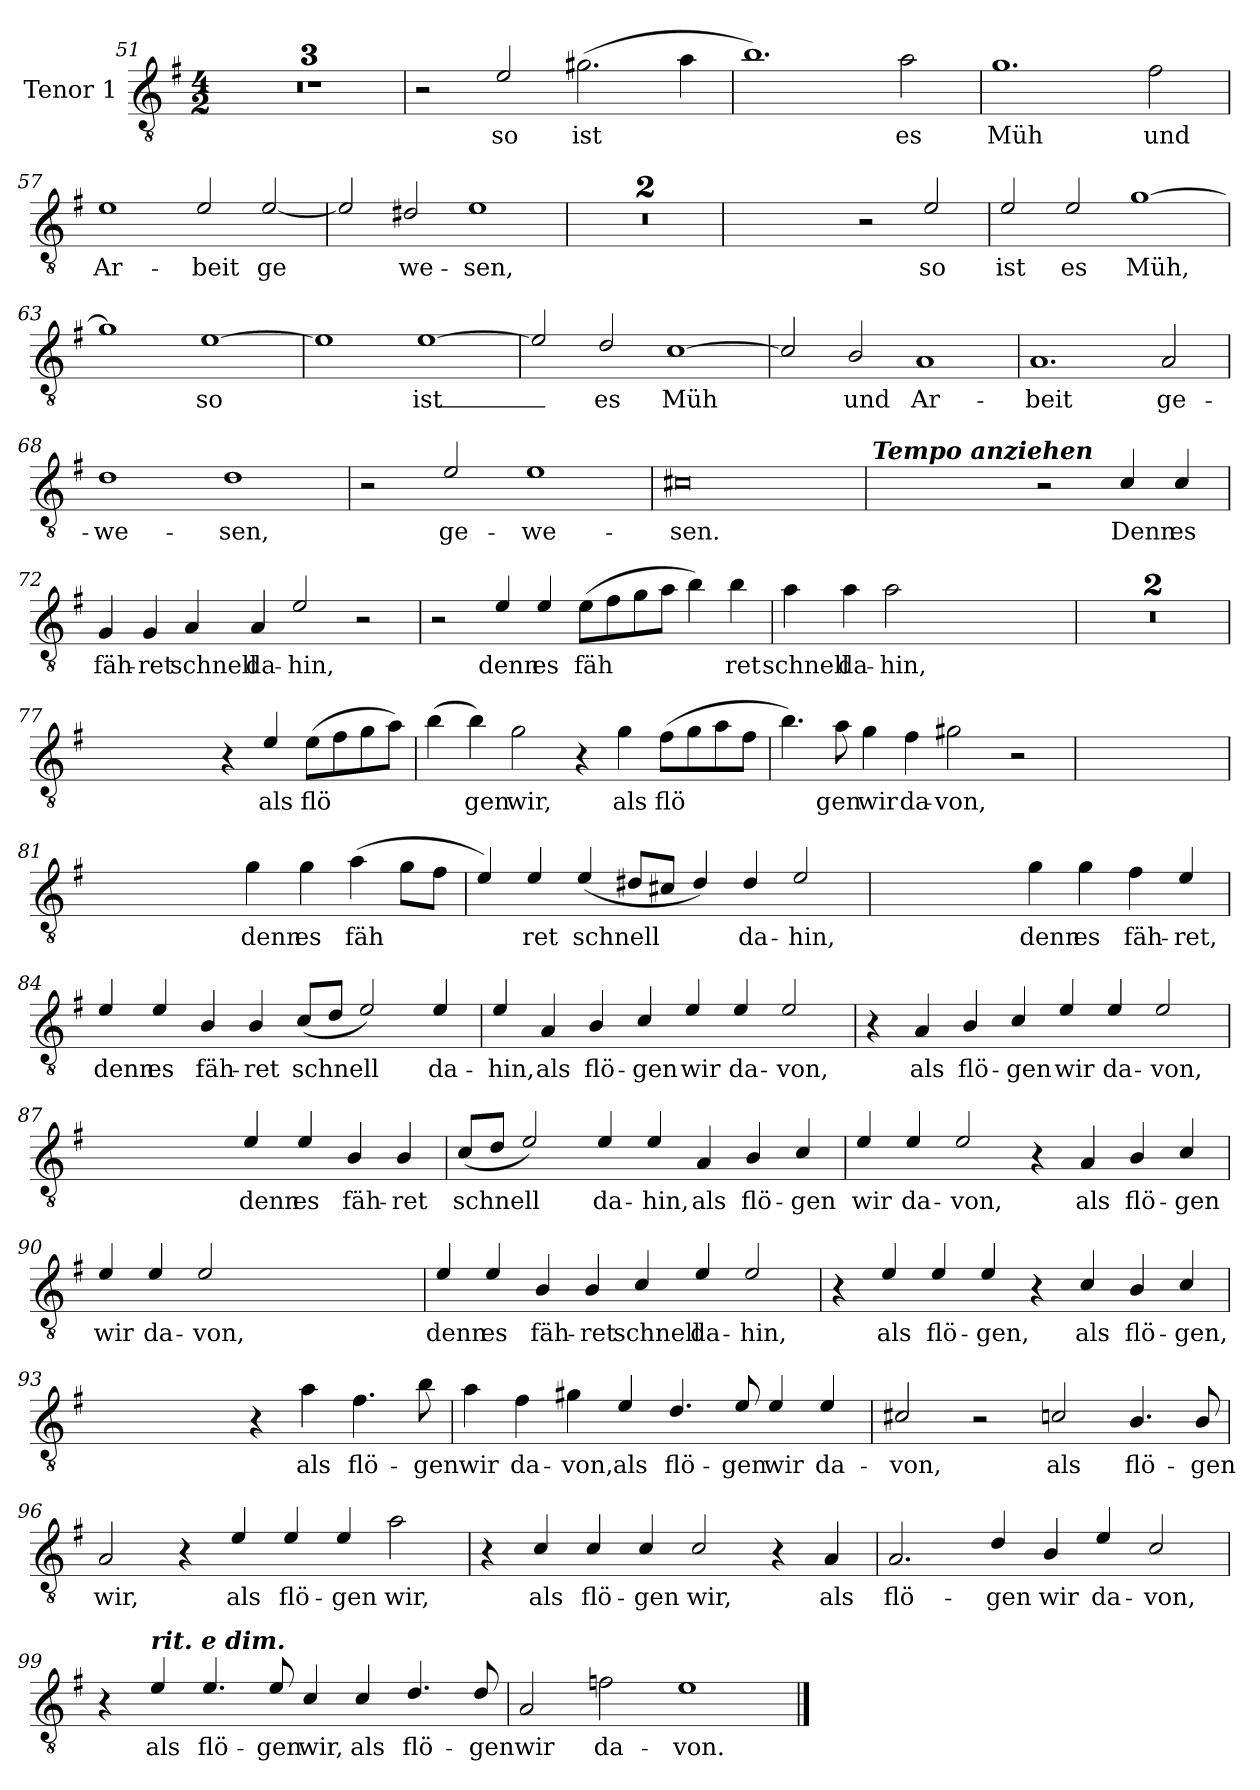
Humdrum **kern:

**kern	**text
*part1	*part1
*staff1	*staff1
*I"Tenor 1	*
*I'T 1	*
*clefGv2	*
*ITrd4c7	*
*k[]	*
*M4/2	*
=51	=51
0r	.
=52	=52
0r	.
=53	=53
0r	.
=54	=54
2r	.
!	!LO:LY:b
2A/	so
!	!LO:LY:b
(2.c#X\	ist
4d\	.
=55	=55
1.e)	.
!	!LO:LY:b
2d\	es
!!LO:LB:g=z
=56	=56
!	!LO:LY:b
1.c	Müh
!	!LO:LY:b
2B\	und
=57	=57
!	!LO:LY:b
1A	Ar-
!	!LO:LY:b
2A/	beit
!	!LO:LY:b
[2A/	ge-
!!LO:LB:g=z
=58	=58
!	!LO:LY:b
2A/]	_-
!	!LO:LY:b
2G#X/	we-
!	!LO:LY:b
1A	sen,
=59	=59
0r	.
=60	=60
0r	.
=61	=61
2ryy	.
2ryy	.
2r	.
!	!LO:LY:b
2A/	so
=62	=62
!	!LO:LY:b
2A/	ist
!	!LO:LY:b
2A/	es
!	!LO:LY:b
[1c	Müh,
=63	=63
1c]	.
!	!LO:LY:b
[1A	so
!!LO:LB:g=z
=64	=64
1A]	.
!	!LO:LY:b
[1A	ist_-
!!LO:LB:g=z
=65	=65
!	!LO:LY:b
2A/]	_
!	!LO:LY:b
2G/	es
!	!LO:LY:b
[1F	Müh
=66	=66
2F/]	.
!	!LO:LY:b
2E/	und
!	!LO:LY:b
1D	Ar-
=67	=67
!	!LO:LY:b
1.D	beit
!	!LO:LY:b
2D/	ge-
=68	=68
!	!LO:LY:b
1G	we-
!	!LO:LY:b
1G	sen,
=69	=69
2r	.
!	!LO:LY:b
2A/	ge-
!	!LO:LY:b
1A	we-
!!LO:LB:g=z
=70	=70
!	!LO:LY:b
0F#X	sen.
=71	=71
!LO:TX:a:Bi:t=Tempo anziehen	!
2ryy	.
2ryy	.
2r	.
!	!LO:LY:b
4F/	Denn
!	!LO:LY:b
4F/	es
=72	=72
!	!LO:LY:b
4C/	fäh-
!	!LO:LY:b
4C/	ret
!	!LO:LY:b
4D/	schnell
!	!LO:LY:b
4D/	da-
!	!LO:LY:b
2A/	hin,
2r	.
!!LO:PB:g=z
=73	=73
2r	.
!	!LO:LY:b
4A/	denn
!	!LO:LY:b
4A/	es
!	!LO:LY:b
(8A\L	fäh
8B\	.
8c\	.
8d\J	.
4e\)	.
!	!LO:LY:b
4e\	ret
=74	=74
!	!LO:LY:b
4d\	schnell
!	!LO:LY:b
4d\	da-
!	!LO:LY:b
2d\	hin,
2ryy	.
2ryy	.
=75	=75
0r	.
=76	=76
0r	.
=77	=77
2ryy	.
2ryy	.
4r	.
!	!LO:LY:b
4A/	als
!	!LO:LY:b
(8A\L	flö
8B\	.
8c\	.
8d\J)	.
!!LO:LB:g=z
=78	=78
!	!LO:LY:b
(4e\	_-
!	!LO:LY:b
4e\)	gen
!	!LO:LY:b
2c\	wir,
4r	.
!	!LO:LY:b
4c\	als
!	!LO:LY:b
(8B\L	flö
8c\	.
8d\	.
8B\J	.
=79	=79
4.e\)	.
!	!LO:LY:b
8d\	gen
!	!LO:LY:b
4c\	wir
!	!LO:LY:b
4B\	da-
!	!LO:LY:b
2c#X\	von,
2r	.
=80	=80
0ryy	.
=81	=81
2ryy	.
2ryy	.
!	!LO:LY:b
4c\	denn
!	!LO:LY:b
4c\	es
!	!LO:LY:b
(4d\	fäh
8c\L	.
8B\J	.
!!LO:LB:g=z
=82	=82
4A/)	.
!	!LO:LY:b
4A/	ret
!	!LO:LY:b
(4A/	schnell
8G#X/L	.
8F#X/J	.
4G#/)	.
!	!LO:LY:b
4G#/	da-
!	!LO:LY:b
2A/	hin,
!!LO:LB:g=z
=83	=83
2ryy	.
2ryy	.
!	!LO:LY:b
4c\	denn
!	!LO:LY:b
4c\	es
!	!LO:LY:b
4B\	fäh-
!	!LO:LY:b
4A/	ret,
=84	=84
!	!LO:LY:b
4A/	denn
!	!LO:LY:b
4A/	es
!	!LO:LY:b
4E/	fäh-
!	!LO:LY:b
4E/	ret
!	!LO:LY:b
(8F/L	schnell
8G/J	.
2A/)	.
!	!LO:LY:b
4A/	da-
=85	=85
!	!LO:LY:b
4A/	hin,
!	!LO:LY:b
4D/	als
!	!LO:LY:b
4E/	flö-
!	!LO:LY:b
4F/	gen
!	!LO:LY:b
4A/	wir
!	!LO:LY:b
4A/	da-
!	!LO:LY:b
2A/	von,
=86	=86
4r	.
!	!LO:LY:b
4D/	als
!	!LO:LY:b
4E/	flö-
!	!LO:LY:b
4F/	gen
!	!LO:LY:b
4A/	wir
!	!LO:LY:b
4A/	da-
!	!LO:LY:b
2A/	von,
!!LO:LB:g=z
=87	=87
2ryy	.
2ryy	.
!	!LO:LY:b
4A/	denn
!	!LO:LY:b
4A/	es
!	!LO:LY:b
4E/	fäh-
!	!LO:LY:b
4E/	ret
=88	=88
!	!LO:LY:b
(8F/L	schnell
8G/J	.
2A/)	.
!	!LO:LY:b
4A/	da-
!	!LO:LY:b
4A/	hin,
!	!LO:LY:b
4D/	als
!	!LO:LY:b
4E/	flö-
!	!LO:LY:b
4F/	gen
=89	=89
!	!LO:LY:b
4A/	wir
!	!LO:LY:b
4A/	da-
!	!LO:LY:b
2A/	von,
4r	.
!	!LO:LY:b
4D/	als
!	!LO:LY:b
4E/	flö-
!	!LO:LY:b
4F/	gen
=90	=90
!	!LO:LY:b
4A/	wir
!	!LO:LY:b
4A/	da-
!	!LO:LY:b
2A/	von,
2ryy	.
2ryy	.
!!LO:LB:g=z
=91	=91
!	!LO:LY:b
4A/	denn
!	!LO:LY:b
4A/	es
!	!LO:LY:b
4E/	fäh-
!	!LO:LY:b
4E/	ret
!	!LO:LY:b
4F/	schnell
!	!LO:LY:b
4A/	da-
!	!LO:LY:b
2A/	hin,
=92	=92
4r	.
!	!LO:LY:b
4A/	als
!	!LO:LY:b
4A/	flö-
!	!LO:LY:b
4A/	gen,
4r	.
!	!LO:LY:b
4F/	als
!	!LO:LY:b
4E/	flö-
!	!LO:LY:b
4F/	gen,
!!LO:LB:g=z
=93	=93
2ryy	.
2ryy	.
4r	.
!	!LO:LY:b
4d\	als
!	!LO:LY:b
4.B\	flö-
!	!LO:LY:b
8e\	gen
=94	=94
!	!LO:LY:b
4d\	wir
!	!LO:LY:b
4B\	da-
!	!LO:LY:b
4c#X\	von,
!	!LO:LY:b
4A/	als
!	!LO:LY:b
4.G/	flö-
!	!LO:LY:b
8A/	gen
!	!LO:LY:b
4A/	wir
!	!LO:LY:b
4A/	da-
=95	=95
!	!LO:LY:b
2F#X/	von,
2r	.
!	!LO:LY:b
2Fn/	als
!	!LO:LY:b
4.E/	flö-
!	!LO:LY:b
8E/	gen
!!LO:LB:g=z
=96	=96
!	!LO:LY:b
2D/	wir,
4r	.
!	!LO:LY:b
4A/	als
!	!LO:LY:b
4A/	flö-
!	!LO:LY:b
4A/	gen
!	!LO:LY:b
2d\	wir,
=97	=97
4r	.
!	!LO:LY:b
4F/	als
!	!LO:LY:b
4F/	flö-
!	!LO:LY:b
4F/	gen
!	!LO:LY:b
2F/	wir,
4r	.
!	!LO:LY:b
4D/	als
!!LO:LB:g=z
=98	=98
!	!LO:LY:b
2.D/	flö-
!	!LO:LY:b
4G/	gen
!	!LO:LY:b
4E/	wir
!	!LO:LY:b
4A/	da-
!	!LO:LY:b
2F/	von,
=99	=99
4r	.
!LO:TX:a:Bi:t=rit. e dim.	!
!	!LO:LY:b
4A/	als
!	!LO:LY:b
4.A/	flö-
!	!LO:LY:b
8A/	gen
!	!LO:LY:b
4F/	wir,
!	!LO:LY:b
4F/	als
!	!LO:LY:b
4.G/	flö-
!	!LO:LY:b
8G/	gen
=100	=100
!	!LO:LY:b
2D/	wir
!	!LO:LY:b
2B-X\	da-
!	!LO:LY:b
1A>	von.
==	==
*-	*-
